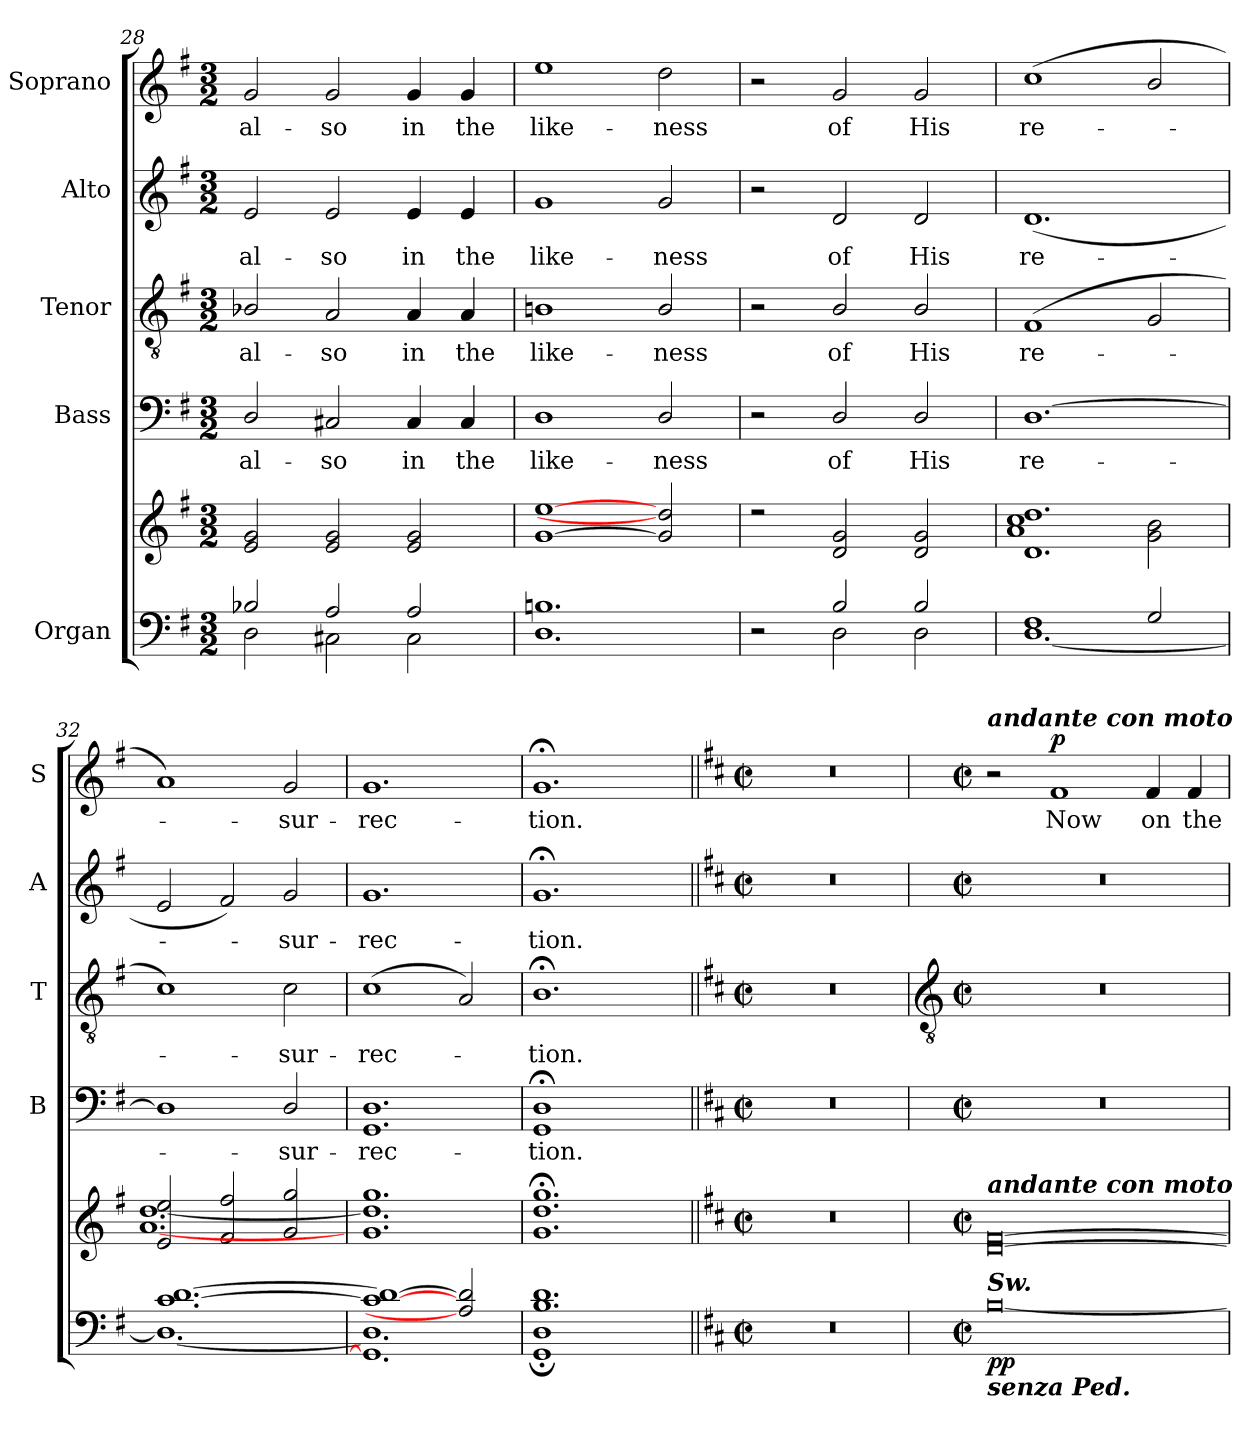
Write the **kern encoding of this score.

**kern	**kern	**dynam	**kern	**text	**kern	**text	**kern	**text	**kern	**text	**dynam
*part5	*part5	*part5	*part4	*part4	*part3	*part3	*part2	*part2	*part1	*part1	*part1
*staff6	*staff5	*staff5/6	*staff4	*staff4	*staff3	*staff3	*staff2	*staff2	*staff1	*staff1	*staff1
*I"Organ	*	*	*I"Bass	*	*I"Tenor	*	*I"Alto	*	*I"Soprano	*	*
*	*	*	*I'B	*	*I'T	*	*I'A	*	*I'S	*	*
*clefF4	*clefG2	*	*clefF4	*	*clefGv2	*	*clefG2	*	*clefG2	*	*
*k[f#]	*k[f#]	*	*k[f#]	*	*k[f#]	*	*k[f#]	*	*k[f#]	*	*
*G:	*G:	*	*G:	*	*G:	*	*G:	*	*G:	*	*
*M3/2	*M3/2	*	*M3/2	*	*M3/2	*	*M3/2	*	*M3/2	*	*
=28	=28	=28	=28	=28	=28	=28	=28	=28	=28	=28	=28
*^	*^	*	*	*	*	*	*	*	*	*	*
!	!	!	!LO:N:vis=1	!	!	!LO:LY:b	!	!LO:LY:b	!	!LO:LY:b	!	!LO:LY:b	!
2B-X/	2D\	2e 2g	1.ryy	.	2D/	al-	2B-X/	al-	2e	al-	2g	al-	.
!	!	!	!	!	!	!LO:LY:b	!	!LO:LY:b	!	!LO:LY:b	!	!LO:LY:b	!
2A/	2C#X\	2e 2g	.	.	2C#X	-so	2A	-so	2e	-so	2g	-so	.
!	!	!	!	!	!	!LO:LY:b	!	!LO:LY:b	!	!LO:LY:b	!	!LO:LY:b	!
2A/	2C#\	2e 2g	.	.	4C#	in	4A	in	4e	in	4g	in	.
!	!	!	!	!	!	!LO:LY:b	!	!LO:LY:b	!	!LO:LY:b	!	!LO:LY:b	!
.	.	.	.	.	4C#	the	4A	the	4e	the	4g	the	.
=29	=29	=29	=29	=29	=29	=29	=29	=29	=29	=29	=29	=29	=29
!	!	!	!LO:N:vis=1	!	!	!LO:LY:b	!	!LO:LY:b	!	!LO:LY:b	!	!LO:LY:b	!
1.Bn/	1.D\	[1g [1ee	1.ryy	.	1D	like-	1Bn	like-	1g	like-	1ee	like-	.
!	!	!	!	!	!	!LO:LY:b	!	!LO:LY:b	!	!LO:LY:b	!	!LO:LY:b	!
.	.	2g] 2dd]	.	.	2D/	-ness	2B/	-ness	2g	-ness	2dd	-ness	.
=30	=30	=30	=30	=30	=30	=30	=30	=30	=30	=30	=30	=30	=30
!	!	!	!LO:N:vis=1	!	!	!	!	!	!	!	!	!	!
2ryy	2r	2r	1.ryy	.	2r	.	2r	.	2r	.	2r	.	.
!	!	!	!	!	!	!LO:LY:b	!	!LO:LY:b	!	!LO:LY:b	!	!LO:LY:b	!
2B/	2D\	2d 2g	.	.	2D/	of	2B/	of	2d	of	2g	of	.
!	!	!	!	!	!	!LO:LY:b	!	!LO:LY:b	!	!LO:LY:b	!	!LO:LY:b	!
2B/	2D\	2d 2g	.	.	2D/	His	2B/	His	2d	His	2g	His	.
=31	=31	=31	=31	=31	=31	=31	=31	=31	=31	=31	=31	=31	=31
!	!	!	!	!	!	!LO:LY:b	!	!LO:LY:b	!	!LO:LY:b	!	!LO:LY:b	!
1F#/	[1.D\	1.d 1.dd	1a\ 1cc\	.	[1.D	re-	(<1F#	re-	(<1.d	re-	(<1cc	re-	.
2G/	.	.	2g\ 2b\	.	.	.	2G	.	.	.	2b/	.	.
=32	=32	=32	=32	=32	=32	=32	=32	=32	=32	=32	=32	=32	=32
[1.c/ [1.d/	1.D\_	2e 2ee	[1.a\ [1.dd\	.	1D]	.	1c)	.	2e	.	1a)	.	.
.	.	2f#/ 2ff#/	.	.	.	.	.	.	2f#)	.	.	.	.
!	!	!	!	!	!	!LO:LY:b	!	!LO:LY:b	!	!LO:LY:b	!	!LO:LY:b	!
.	.	2g/ 2gg/	.	.	2D/	sur-	2c	sur-	2g	sur-	2g	sur-	.
=33	=33	=33	=33	=33	=33	=33	=33	=33	=33	=33	=33	=33	=33
!	!	!	!	!	!	!LO:LY:b	!	!LO:LY:b	!	!LO:LY:b	!	!LO:LY:b	!
1c/_ 1d/_	1.GG\] 1.D\]	1.g 1.gg	1.dd\]	.	1.GG 1.D	-rec-	(<1c	-rec-	1.g	-rec-	1.g	-rec-	.
2A/] 2d/]	.	.	.	.	.	.	2A)	.	.	.	.	.	.
=34	=34	=34	=34	=34	=34	=34	=34	=34	=34	=34	=34	=34	=34
!	!	!	!LO:N:vis=1	!	!	!LO:LY:b	!	!LO:LY:b	!	!LO:LY:b	!	!LO:LY:b	!
1.B/ 1.d/	1GG\; 1D\;	1.g;< 1.dd;< 1.gg;<	1.ryy	.	1GG;< 1D;<	-tion.	1.B;<	tion.	1.g;<	-tion.	1.g;<	-tion.	.
.	2ryy	.	.	.	2ryy	.	.	.	.	.	.	.	.
*v	*v	*	*	*	*	*	*	*	*	*	*	*	*
*	*v	*v	*	*	*	*	*	*	*	*	*	*
=35||	=35||	=35||	=35||	=35||	=35||	=35||	=35||	=35||	=35||	=35||	=35||
*k[f#c#]	*k[f#c#]	*	*k[f#c#]	*	*k[f#c#]	*	*k[f#c#]	*	*k[f#c#]	*	*
*D:	*D:	*	*D:	*	*D:	*	*D:	*	*D:	*	*
*M4/2	*M4/2	*	*M4/2	*	*M4/2	*	*M4/2	*	*M4/2	*	*
*met(c|)	*met(c|)	*	*met(c|)	*	*met(c|)	*	*met(c|)	*	*met(c|)	*	*
0r	0r	.	0r	.	0r	.	0r	.	0r	.	.
!!LO:LB:g=z
=36	=36	=36	=36	=36	=36	=36	=36	=36	=36	=36	=36
*	*	*	*	*	*clefGv2	*	*	*	*	*	*
*M4/2	*M4/2	*	*M4/2	*	*M4/2	*	*M4/2	*	*M4/2	*	*
*met(c|)	*met(c|)	*	*met(c|)	*	*met(c|)	*	*met(c|)	*	*met(c|)	*	*
*^	*^	*	*	*	*	*	*	*	*	*	*
!	!	!	!	!	!	!	!	!	!	!	!LO:TX:a:Bi:t=andante con moto	!	!
!	!	!LO:TX:a:Bi:t=andante con moto	!	!	!	!	!	!	!	!	!	!	!
!LO:TX:b:Bi:t=senza Ped.	!	!	!	!	!	!	!	!	!	!	!	!	!
!LO:TX:a:Bi:t=Sw.	!	!	!	!	!	!	!	!	!	!	!	!	!
!	!	!	!	!LO:DY:b=2	!	!	!	!	!	!	!	!	!
!	!	!	!	!LO:DY:n=1:b	!	!	!	!	!	!	!	!	!
0ryy	[0B\	[0d/ [0f#/	0ryy	p p	0r	.	0r	.	0r	.	2r	.	.
!	!	!	!	!	!	!	!	!	!	!	!	!LO:LY:b	!LO:DY:b
.	.	.	.	.	.	.	.	.	.	.	1f#	Now	p
!	!	!	!	!	!	!	!	!	!	!	!	!LO:LY:b	!
.	.	.	.	.	.	.	.	.	.	.	4f#	on	.
!	!	!	!	!	!	!	!	!	!	!	!	!LO:LY:b	!
.	.	.	.	.	.	.	.	.	.	.	4f#	the	.
*v	*v	*	*	*	*	*	*	*	*	*	*	*	*
*	*v	*v	*	*	*	*	*	*	*	*	*	*
=	=	=	=	=	=	=	=	=	=	=	=
*-	*-	*-	*-	*-	*-	*-	*-	*-	*-	*-	*-
